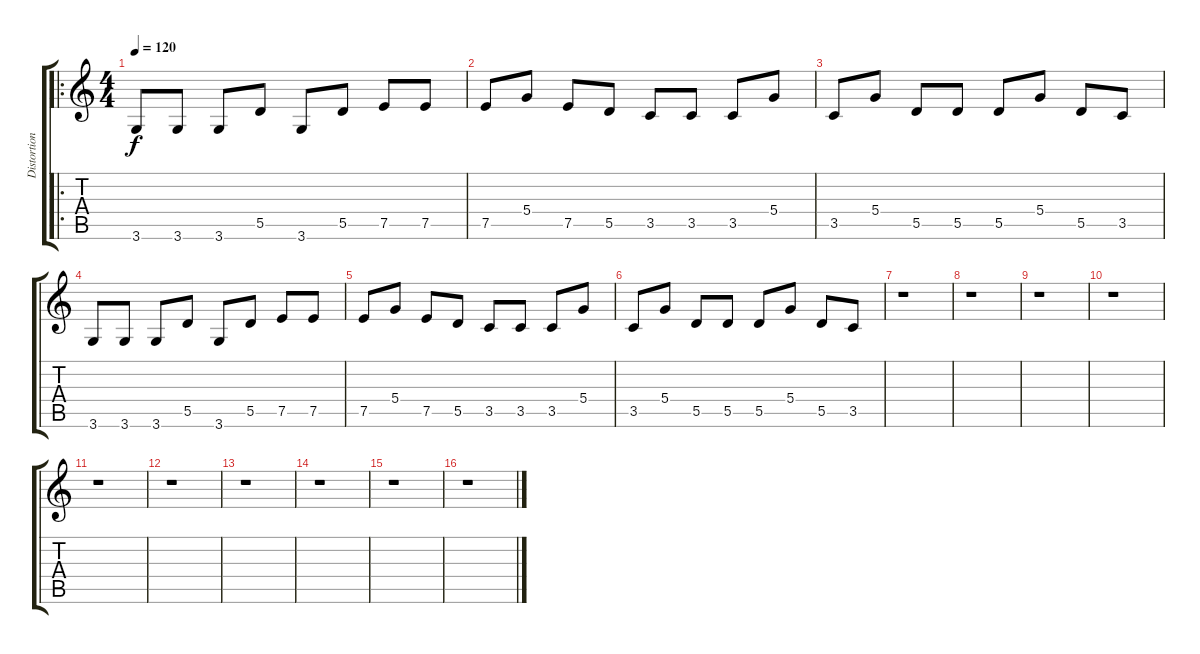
\track ("Distortion Guitar" "Distortion") {instrument overdrivenguitar}
\staff {score tabs}
\tuning (E4 B3 G3 D3 A2 E2) {hide}
\ro
\ts (4 4)
\tempo 120
\clef g2
\ks c
3.6.8{dy f instrument overdrivenguitar} 3.6.8 3.6.8 5.5.8 3.6.8 5.5.8 7.5.8 7.5.8 |
7.5.8 5.4.8 7.5.8 5.5.8 3.5.8 3.5.8 3.5.8 5.4.8 |
3.5.8 5.4.8 5.5.8 5.5.8 5.5.8 5.4.8 5.5.8 3.5.8 |
3.6.8 3.6.8 3.6.8 5.5.8 3.6.8 5.5.8 7.5.8 7.5.8 |
7.5.8 5.4.8 7.5.8 5.5.8 3.5.8 3.5.8 3.5.8 5.4.8 |
3.5.8 5.4.8 5.5.8 5.5.8 5.5.8 5.4.8 5.5.8 3.5.8 |
r.1 |
r.1 |
r.1 |
r.1 |
r.1 |
r.1 |
r.1 |
r.1 |
r.1 |
r.1
